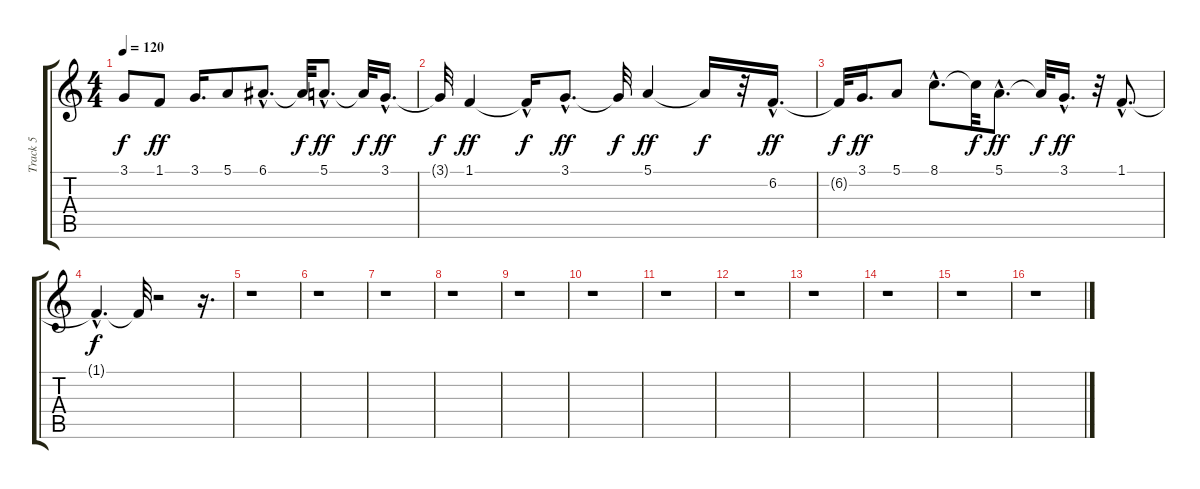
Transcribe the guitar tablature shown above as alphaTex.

\track ("Track 5" "Track 5") {instrument shakuhachi}
\staff {score tabs}
\tuning (E4 B3 G3 D3 A2 E2) {hide}
\ts (4 4)
\tempo 120
\clef g2
\ks c
3.1{t}.8{dy f} 1.1.8{dy ff} 3.1.16{d} 5.1.8 6.1{hac}.8{d} 6.1{t}.32{dy f} 5.1{hac}.8{d dy ff} 5.1{t}.32{dy f} 3.1{hac}.16{d dy ff} |
3.1{t}.32{dy f} 1.1.4{dy ff} 1.1{hac t}.16{dy f} 3.1{hac}.8{d dy ff} 3.1{t}.32{dy f} 5.1.4{dy ff} 5.1{t}.16{dy f} r.32 6.2{hac}.16{d dy ff} |
6.2{t}.32{dy f} 3.1.16{d dy ff} 5.1.8 8.1{hac}.8{d} 8.1{t}.32{dy f} 5.1{hac}.8{d dy ff} 5.1{t}.32{dy f} 3.1{hac}.16{d dy ff} r.32 1.1{hac}.8{d} |
1.1{hac t}.4{d dy f} 1.1{t}.32 r.2 r.16{d} |
r.1 |
r.1 |
r.1 |
r.1 |
r.1 |
r.1 |
r.1 |
r.1 |
r.1 |
r.1 |
r.1 |
r.1
